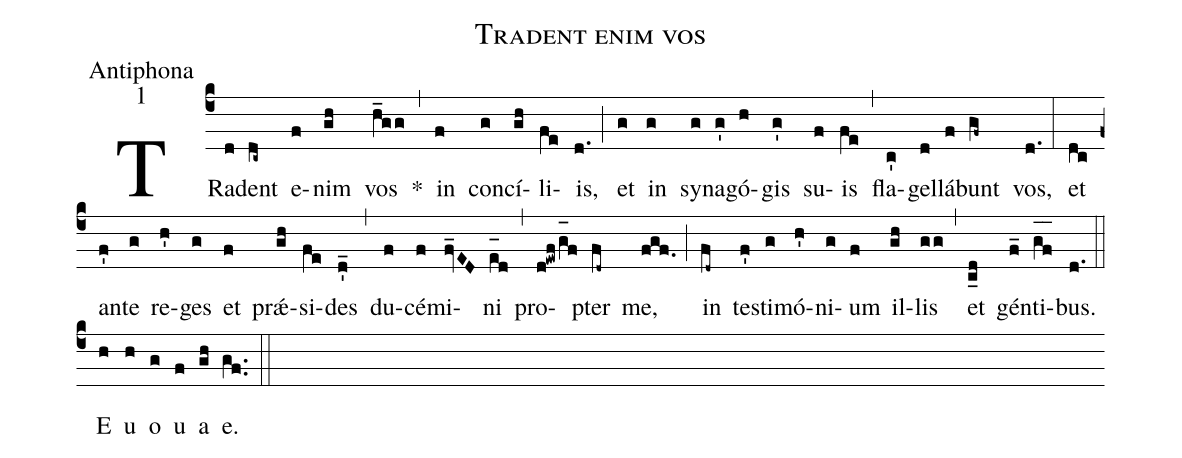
name:Tradent enim vos;
office-part:Antiphona;
mode:1;
%%
(c4) TRa(d)dent(dc~) e(f)nim(gh) vos(h_gg) *(,) in(f) con(g)cí(gh)li(fe)is,(d.) (;) et(g) in(g) sy(g)na(g')gó(h)gis(g') su(f)is(fe) (,) fla(c')gel(d)lá(f)bunt(gf~) vos,(d.) (:) et(dc) an(f')te(g) re(h')ges(g) et(f) prǽ(gh)si(fe)des(d'_) (,) du(f)cé(f)mi(fv_ED)ni(e_[oh:h]d) (,) pro(d!ewf/g_[oh:h]f)pter(fd~) me,(fgf.) (;) in(fd~) te(f')sti(g)mó(h')ni(g)um(f) il(gh)lis(gg) (,) et(c_d) gén(f_)ti(g_[oh:h]f_[oh:h])bus.(d.) (::) <eu>E(h) u(h) o(g) u(f) a(gh) e.</eu>(gf..) (::)
